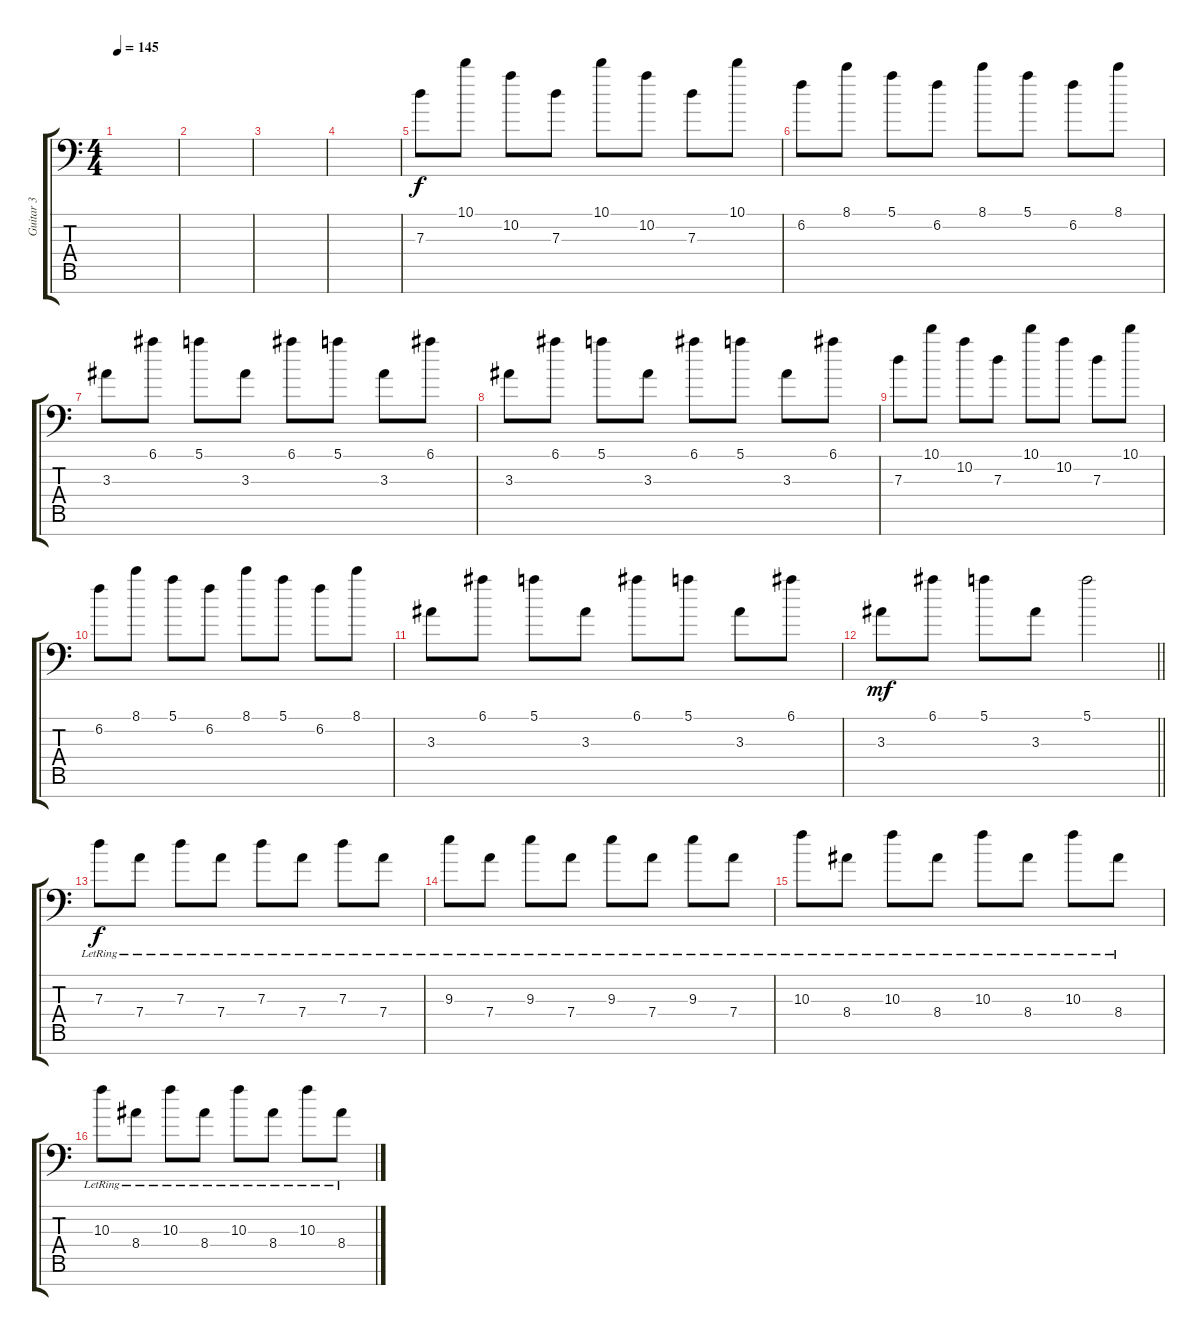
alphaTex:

\track ("Guitar 3" "Guitar 3") {instrument distortionguitar}
\staff {score tabs}
\tuning (E4 B3 G3 D3 A2 E2 A1) {hide}
\ts (4 4)
\tempo 145
\clef f4
\ks c
|
|
|
|
7.3.8{volume 13 instrument distortionguitar} 10.1.8 10.2.8 7.3.8 10.1.8 10.2.8 7.3.8 10.1.8 |
6.2.8 8.1.8 5.1.8 6.2.8 8.1.8 5.1.8 6.2.8 8.1.8 |
3.3.8 6.1.8 5.1.8 3.3.8 6.1.8 5.1.8 3.3.8 6.1.8 |
3.3.8 6.1.8 5.1.8 3.3.8 6.1.8 5.1.8 3.3.8 6.1.8 |
7.3.8{instrument distortionguitar} 10.1.8 10.2.8 7.3.8 10.1.8 10.2.8 7.3.8 10.1.8 |
6.2.8 8.1.8 5.1.8 6.2.8 8.1.8 5.1.8 6.2.8 8.1.8 |
3.3.8 6.1.8 5.1.8 3.3.8 6.1.8 5.1.8 3.3.8 6.1.8 |
\barLineRight lightlight
3.3.8{dy mf} 6.1.8 5.1.8 3.3.8 5.1.2 |
\section ("" "")
7.3{lr}.8{dy f volume 9 instrument electricguitarclean} 7.4{lr}.8 7.3{lr}.8 7.4{lr}.8 7.3{lr}.8 7.4{lr}.8 7.3{lr}.8 7.4{lr}.8 |
9.3{lr}.8 7.4{lr}.8 9.3{lr}.8 7.4{lr}.8 9.3{lr}.8 7.4{lr}.8 9.3{lr}.8 7.4{lr}.8 |
10.3{lr}.8 8.4{lr}.8 10.3{lr}.8 8.4{lr}.8 10.3{lr}.8 8.4{lr}.8 10.3{lr}.8 8.4{lr}.8 |
10.3{lr}.8 8.4{lr}.8 10.3{lr}.8 8.4{lr}.8 10.3{lr}.8 8.4{lr}.8 10.3{lr}.8 8.4{lr}.8
